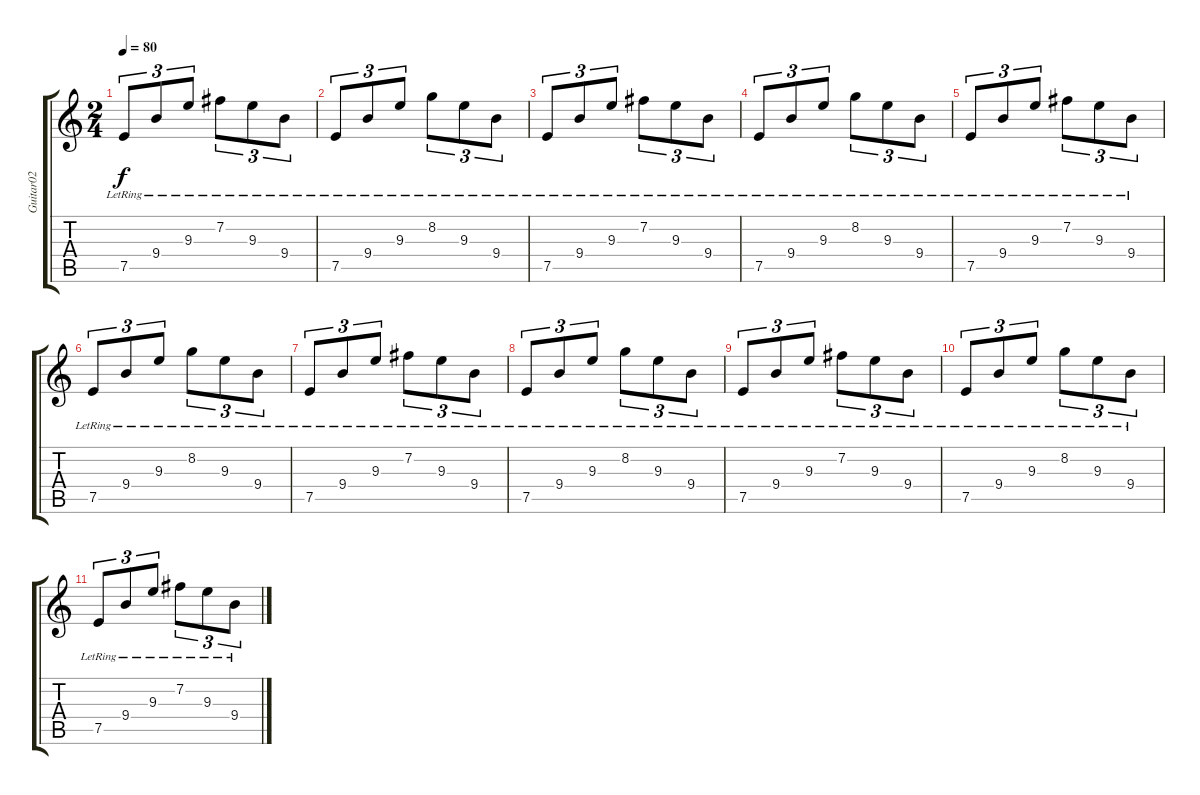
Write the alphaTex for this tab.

\track ("Guitar02" "Guitar02") {instrument electricguitarclean}
\staff {score tabs}
\tuning (E4 B3 G3 D3 A2 E2) {hide}
\ts (2 4)
\tempo 80
\clef g2
\ks c
7.5{lr}.8{tu (3 2) dy f} 9.4{lr}.8{tu (3 2)} 9.3{lr}.8{tu (3 2)} 7.2{lr}.8{tu (3 2)} 9.3{lr}.8{tu (3 2)} 9.4{lr}.8{tu (3 2)} |
7.5{lr}.8{tu (3 2)} 9.4{lr}.8{tu (3 2)} 9.3{lr}.8{tu (3 2)} 8.2{lr}.8{tu (3 2)} 9.3{lr}.8{tu (3 2)} 9.4{lr}.8{tu (3 2)} |
7.5{lr}.8{tu (3 2)} 9.4{lr}.8{tu (3 2)} 9.3{lr}.8{tu (3 2)} 7.2{lr}.8{tu (3 2)} 9.3{lr}.8{tu (3 2)} 9.4{lr}.8{tu (3 2)} |
7.5{lr}.8{tu (3 2)} 9.4{lr}.8{tu (3 2)} 9.3{lr}.8{tu (3 2)} 8.2{lr}.8{tu (3 2)} 9.3{lr}.8{tu (3 2)} 9.4{lr}.8{tu (3 2)} |
7.5{lr}.8{tu (3 2)} 9.4{lr}.8{tu (3 2)} 9.3{lr}.8{tu (3 2)} 7.2{lr}.8{tu (3 2)} 9.3{lr}.8{tu (3 2)} 9.4{lr}.8{tu (3 2)} |
7.5{lr}.8{tu (3 2)} 9.4{lr}.8{tu (3 2)} 9.3{lr}.8{tu (3 2)} 8.2{lr}.8{tu (3 2)} 9.3{lr}.8{tu (3 2)} 9.4{lr}.8{tu (3 2)} |
7.5{lr}.8{tu (3 2)} 9.4{lr}.8{tu (3 2)} 9.3{lr}.8{tu (3 2)} 7.2{lr}.8{tu (3 2)} 9.3{lr}.8{tu (3 2)} 9.4{lr}.8{tu (3 2)} |
7.5{lr}.8{tu (3 2)} 9.4{lr}.8{tu (3 2)} 9.3{lr}.8{tu (3 2)} 8.2{lr}.8{tu (3 2)} 9.3{lr}.8{tu (3 2)} 9.4{lr}.8{tu (3 2)} |
7.5{lr}.8{tu (3 2)} 9.4{lr}.8{tu (3 2)} 9.3{lr}.8{tu (3 2)} 7.2{lr}.8{tu (3 2)} 9.3{lr}.8{tu (3 2)} 9.4{lr}.8{tu (3 2)} |
7.5{lr}.8{tu (3 2) volume 0} 9.4{lr}.8{tu (3 2)} 9.3{lr}.8{tu (3 2)} 8.2{lr}.8{tu (3 2)} 9.3{lr}.8{tu (3 2)} 9.4{lr}.8{tu (3 2)} |
7.5{lr}.8{tu (3 2)} 9.4{lr}.8{tu (3 2)} 9.3{lr}.8{tu (3 2)} 7.2{lr}.8{tu (3 2)} 9.3{lr}.8{tu (3 2)} 9.4{lr}.8{tu (3 2)}
